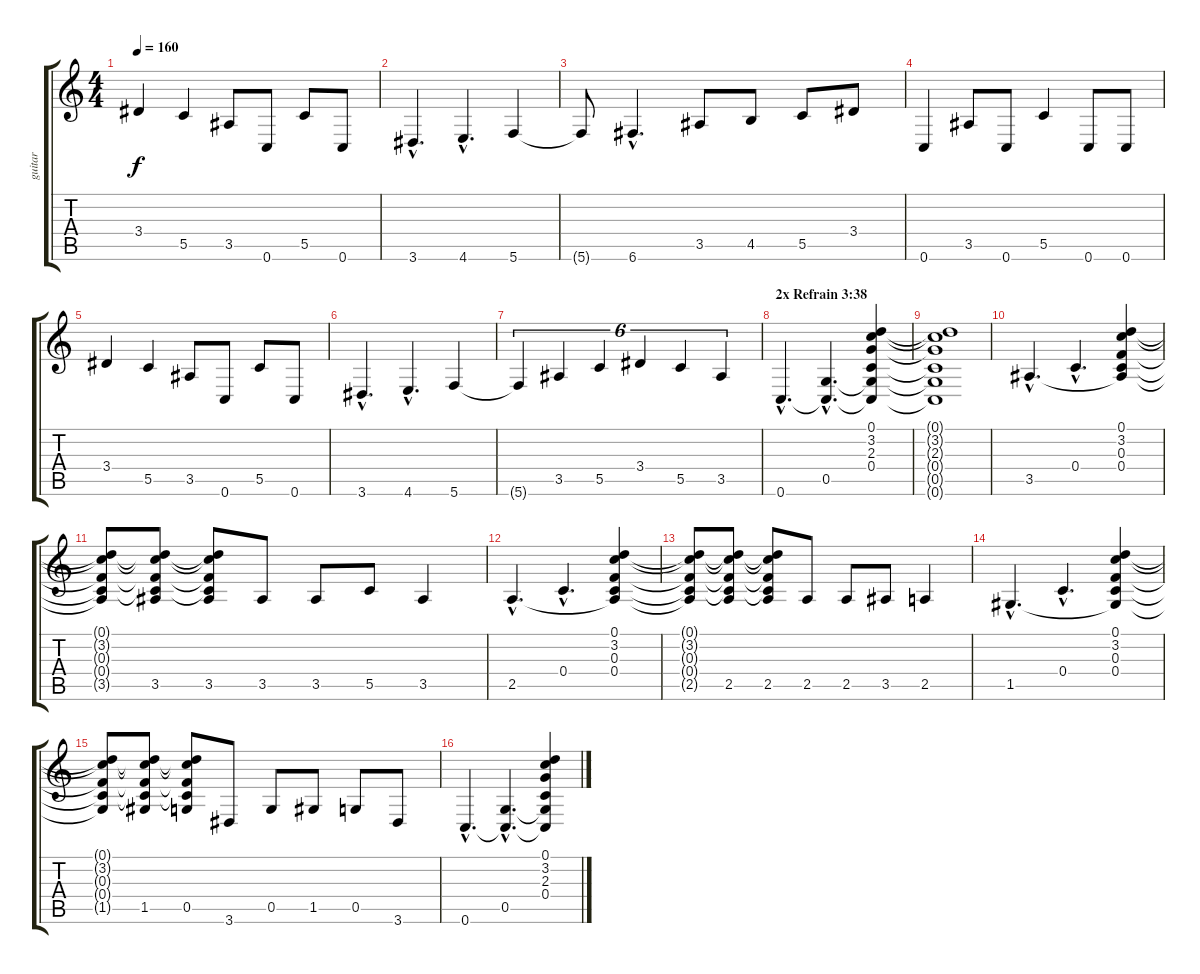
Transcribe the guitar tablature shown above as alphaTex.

\track ("guitar" "guitar") {instrument distortionguitar}
\staff {score tabs}
\tuning (D4 A3 F3 C3 G2 C2) {hide}
\ts (4 4)
\tempo 160
\clef g2
\ks c
3.4.4{dy f} 5.5.4 3.5.8 0.6.8 5.5.8 0.6.8 |
3.6{hac}.4{d} 4.6{hac}.4{d} 5.6.4 |
5.6{t}.8 6.6{hac}.4{d} 3.5.8 4.5.8 5.5.8 3.4.8 |
0.6.4 3.5.8 0.6.8 5.5.4 0.6.8 0.6.8 |
3.4.4 5.5.4 3.5.8 0.6.8 5.5.8 0.6.8 |
3.6{hac}.4{d} 4.6{hac}.4{d} 5.6.4 |
5.6{t}.4{tu (6 4)} 3.5.4{tu (6 4)} 5.5.4{tu (6 4)} 3.4.4{tu (6 4)} 5.5.4{tu (6 4)} 3.5.4{tu (6 4)} |
\section ("" "2x Refrain 3:38")
0.6{hac}.4{d} (0.5{hac} 0.6{hac t}).4{d} (0.1 3.2 2.3 0.4 0.5{t} 0.6{t}).4 |
(0.1{t} 3.2{t} 2.3{t} 0.4{t} 0.5{t} 0.6{t}).1 |
3.5{hac}.4{d} 0.4{hac}.4{d} (0.1 3.2 0.3 0.4 3.5{t}).4 |
(0.1{t} 3.2{t} 0.3{t} 0.4{t} 3.5{t}).8 (0.1{t} 3.2{t} 0.3{t} 0.4{t} 3.5).8 (0.1{t} 3.2{t} 0.3{t} 0.4{t} 3.5).8 3.5.8 3.5.8 5.5.8 3.5.4 |
2.5{hac}.4{d} 0.4{hac}.4{d} (0.1 3.2 0.3 0.4 2.5{t}).4 |
(0.1{t} 3.2{t} 0.3{t} 0.4{t} 2.5{t}).8 (0.1{t} 3.2{t} 0.3{t} 0.4{t} 2.5).8 (0.1{t} 3.2{t} 0.3{t} 0.4{t} 2.5).8 2.5.8 2.5.8 3.5.8 2.5.4 |
1.5{hac}.4{d} 0.4{hac}.4{d} (0.1 3.2 0.3 0.4 1.5{t}).4 |
(0.1{t} 3.2{t} 0.3{t} 0.4{t} 1.5{t}).8 (0.1{t} 3.2{t} 0.3{t} 0.4{t} 1.5).8 (0.1{t} 3.2{t} 0.3{t} 0.4{t} 0.5).8 3.6.8 0.5.8 1.5.8 0.5.8 3.6.8 |
0.6{hac}.4{d} (0.5{hac} 0.6{hac t}).4{d} (0.1 3.2 2.3 0.4 0.5{t} 0.6{t}).4
